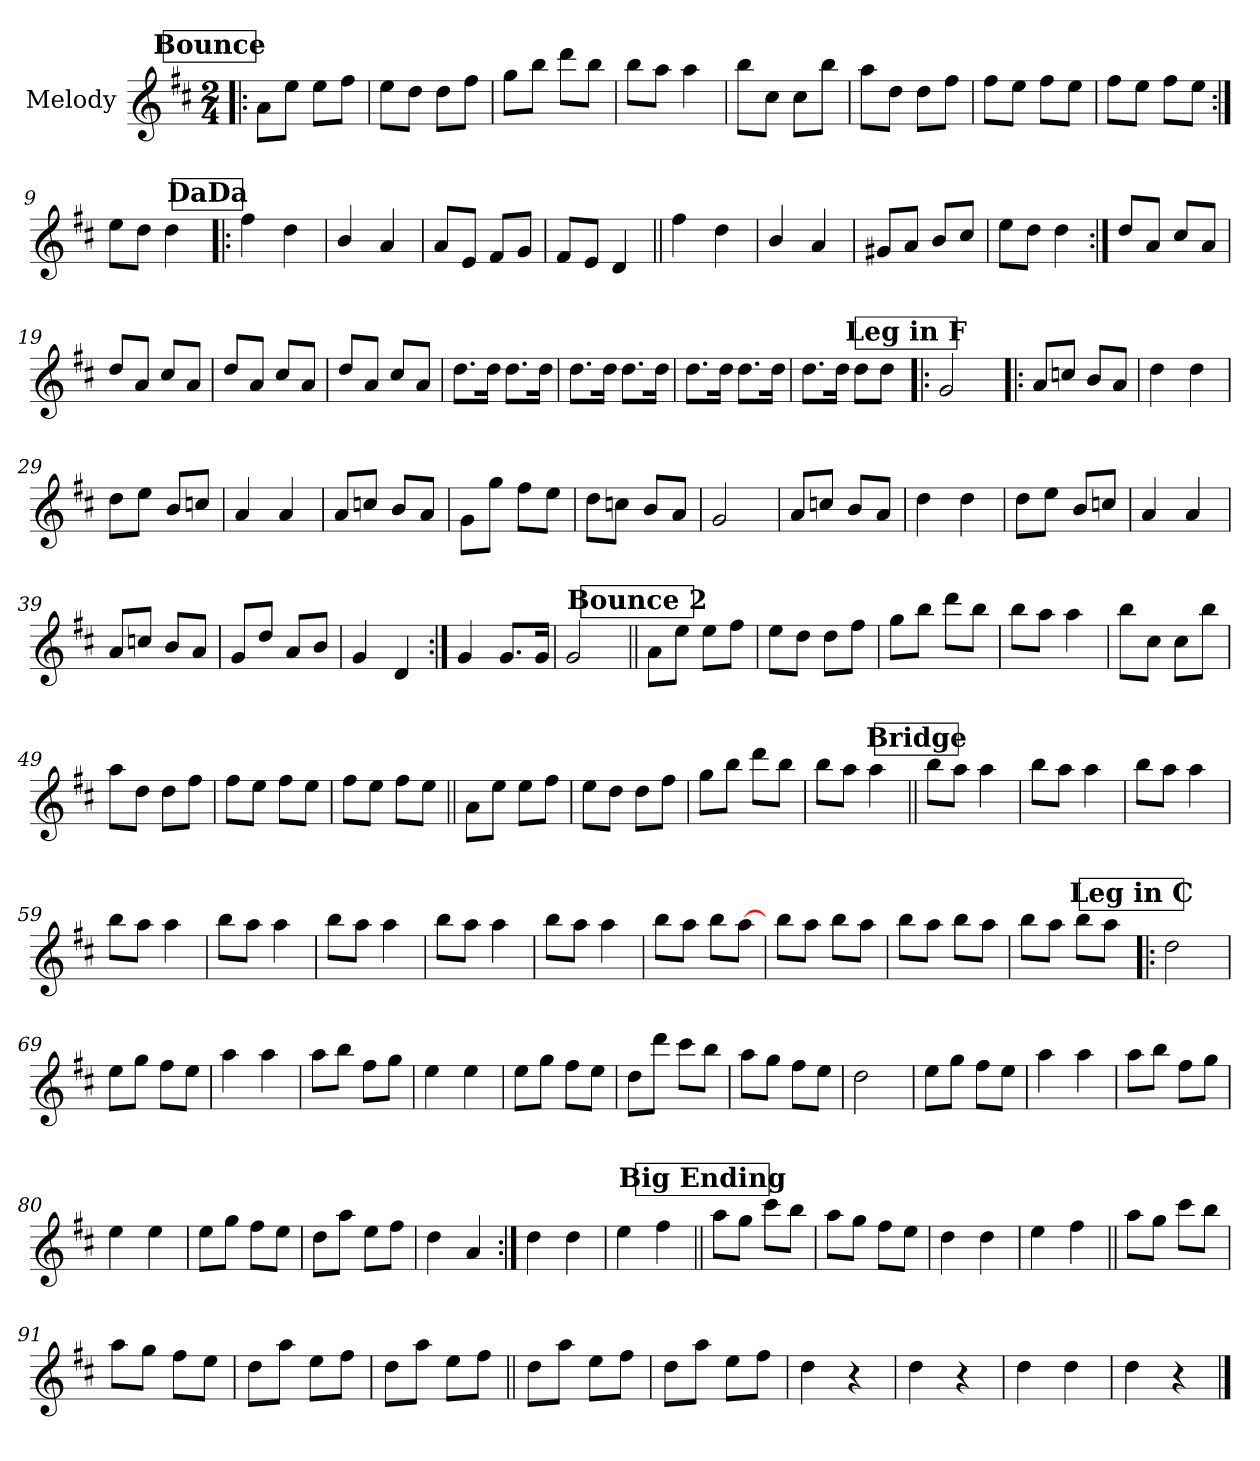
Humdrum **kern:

**kern
*part1
*staff1
*I"Melody
*clefG2
*ITrd1c2
*k[]
*C:
*M2/4
!!LO:REH:place=s1:a:t=Bounce
=1!|:
8g\L
8dd\J
8dd\L
8ee\J
=2
8dd\L
8cc\J
8cc\L
8ee\J
=3
8ff\L
8aa\J
8ccc\L
8aa\J
=4
8aa\L
8gg\J
4gg\
=5
8aa\L
8b\J
8b\L
8aa\J
=6
8gg\L
8cc\J
8cc\L
8ee\J
=7
8ee\L
8dd\J
8ee\L
8dd\J
=8
8ee\L
8dd\J
8ee\L
8dd\J
=9:|!
8dd\L
8cc\J
4cc\
!!LO:LB:g=z
!!LO:REH:place=s1:a:t=DaDa
=10!|:
4ee\
4cc\
=11
4a/
4g/
=12
8g/L
8d/J
8e/L
8f/J
=13
8e/L
8d/J
4c/
=14||
4ee\
4cc\
=15
4a/
4g/
=16
8f#X/L
8g/J
8a/L
8b/J
=17
8dd\L
8cc\J
4cc\
=18:|!
8cc/L
8g/J
8b/L
8g/J
!!LO:LB:g=z
=19
8cc/L
8g/J
8b/L
8g/J
=20
8cc/L
8g/J
8b/L
8g/J
=21
8cc/L
8g/J
8b/L
8g/J
=22
8.cc\L
16cc\Jk
8.cc\L
16cc\Jk
=23
8.cc\L
16cc\Jk
8.cc\L
16cc\Jk
=24
8.cc\L
16cc\Jk
8.cc\L
16cc\Jk
=25
8.cc\L
16cc\Jk
8cc\L
8cc\J
!!LO:LB:g=z
!!LO:REH:place=s1:a:t=Leg in F
=26!:
2f/
=27
8g/L
8b-X/J
8a/L
8g/J
=28
4cc\
4cc\
=29
8cc\L
8dd\J
8a/L
8b-X/J
=30
4g/
4g/
=31
8g/L
8b-X/J
8a/L
8g/J
=32
8f\L
8ff\J
8ee\L
8dd\J
=33
8cc\L
8b-X\J
8a/L
8g/J
!!LO:LB:g=z
=34
2f/
=35
8g/L
8b-X/J
8a/L
8g/J
=36
4cc\
4cc\
=37
8cc\L
8dd\J
8a/L
8b-X/J
=38
4g/
4g/
=39
8g/L
8b-X/J
8a/L
8g/J
=40
8f/L
8cc/J
8g/L
8a/J
=41
4f/
4c/
=42:|!
4f/
8.f/L
16f/Jk
=43
2f/
!!LO:LB:g=z
!!LO:REH:place=s1:a:t=Bounce 2
=44||
8g\L
8dd\J
8dd\L
8ee\J
=45
8dd\L
8cc\J
8cc\L
8ee\J
=46
8ff\L
8aa\J
8ccc\L
8aa\J
=47
8aa\L
8gg\J
4gg\
=48
8aa\L
8b\J
8b\L
8aa\J
=49
8gg\L
8cc\J
8cc\L
8ee\J
=50
8ee\L
8dd\J
8ee\L
8dd\J
=51
8ee\L
8dd\J
8ee\L
8dd\J
!!LO:LB:g=z
=52||
8g\L
8dd\J
8dd\L
8ee\J
=53
8dd\L
8cc\J
8cc\L
8ee\J
=54
8ff\L
8aa\J
8ccc\L
8aa\J
=55
8aa\L
8gg\J
4gg\
!!LO:REH:place=s1:a:t=Bridge
=56||
8aa\L
8gg\J
4gg\
=57
8aa\L
8gg\J
4gg\
=58
8aa\L
8gg\J
4gg\
=59
8aa\L
8gg\J
4gg\
=60
8aa\L
8gg\J
4gg\
=61
8aa\L
8gg\J
4gg\
=62
8aa\L
8gg\J
4gg\
=63
8aa\L
8gg\J
4gg\
!!LO:LB:g=z
=64
8aa\L
8gg\J
8aa\L
[8gg\J
=65
8aa\L
8gg\J
8aa\L
8gg\J
=66
8aa\L
8gg\J
8aa\L
8gg\J
=67
8aa\L
8gg\J
8aa\L
8gg\J
!!LO:LB:g=z
!!LO:REH:place=s1:a:t=Leg in C
=68!|:
2cc\
=69
8dd\L
8ff\J
8ee\L
8dd\J
=70
4gg\
4gg\
=71
8gg\L
8aa\J
8ee\L
8ff\J
=72
4dd\
4dd\
=73
8dd\L
8ff\J
8ee\L
8dd\J
=74
8cc\L
8ccc\J
8bb\L
8aa\J
=75
8gg\L
8ff\J
8ee\L
8dd\J
!!LO:LB:g=z
=76
2cc\
=77
8dd\L
8ff\J
8ee\L
8dd\J
=78
4gg\
4gg\
=79
8gg\L
8aa\J
8ee\L
8ff\J
=80
4dd\
4dd\
=81
8dd\L
8ff\J
8ee\L
8dd\J
=82
8cc\L
8gg\J
8dd\L
8ee\J
=83
4cc\
4g/
=84:|!
4cc\
4cc\
=85
4dd\
4ee\
!!LO:LB:g=z
!!LO:REH:place=s1:a:t=Big Ending
=86||
8gg\L
8ff\J
8bb\L
8aa\J
=87
8gg\L
8ff\J
8ee\L
8dd\J
=88
4cc\
4cc\
=89
4dd\
4ee\
=90||
8gg\L
8ff\J
8bb\L
8aa\J
=91
8gg\L
8ff\J
8ee\L
8dd\J
=92
8cc\L
8gg\J
8dd\L
8ee\J
=93
8cc\L
8gg\J
8dd\L
8ee\J
!!LO:PB:g=z
=94||
8cc\L
8gg\J
8dd\L
8ee\J
=95
8cc\L
8gg\J
8dd\L
8ee\J
=96
4cc\
4r
=97
4cc\
4r
=98
4cc\
4cc\
=99
4cc\
4r
==
*-
